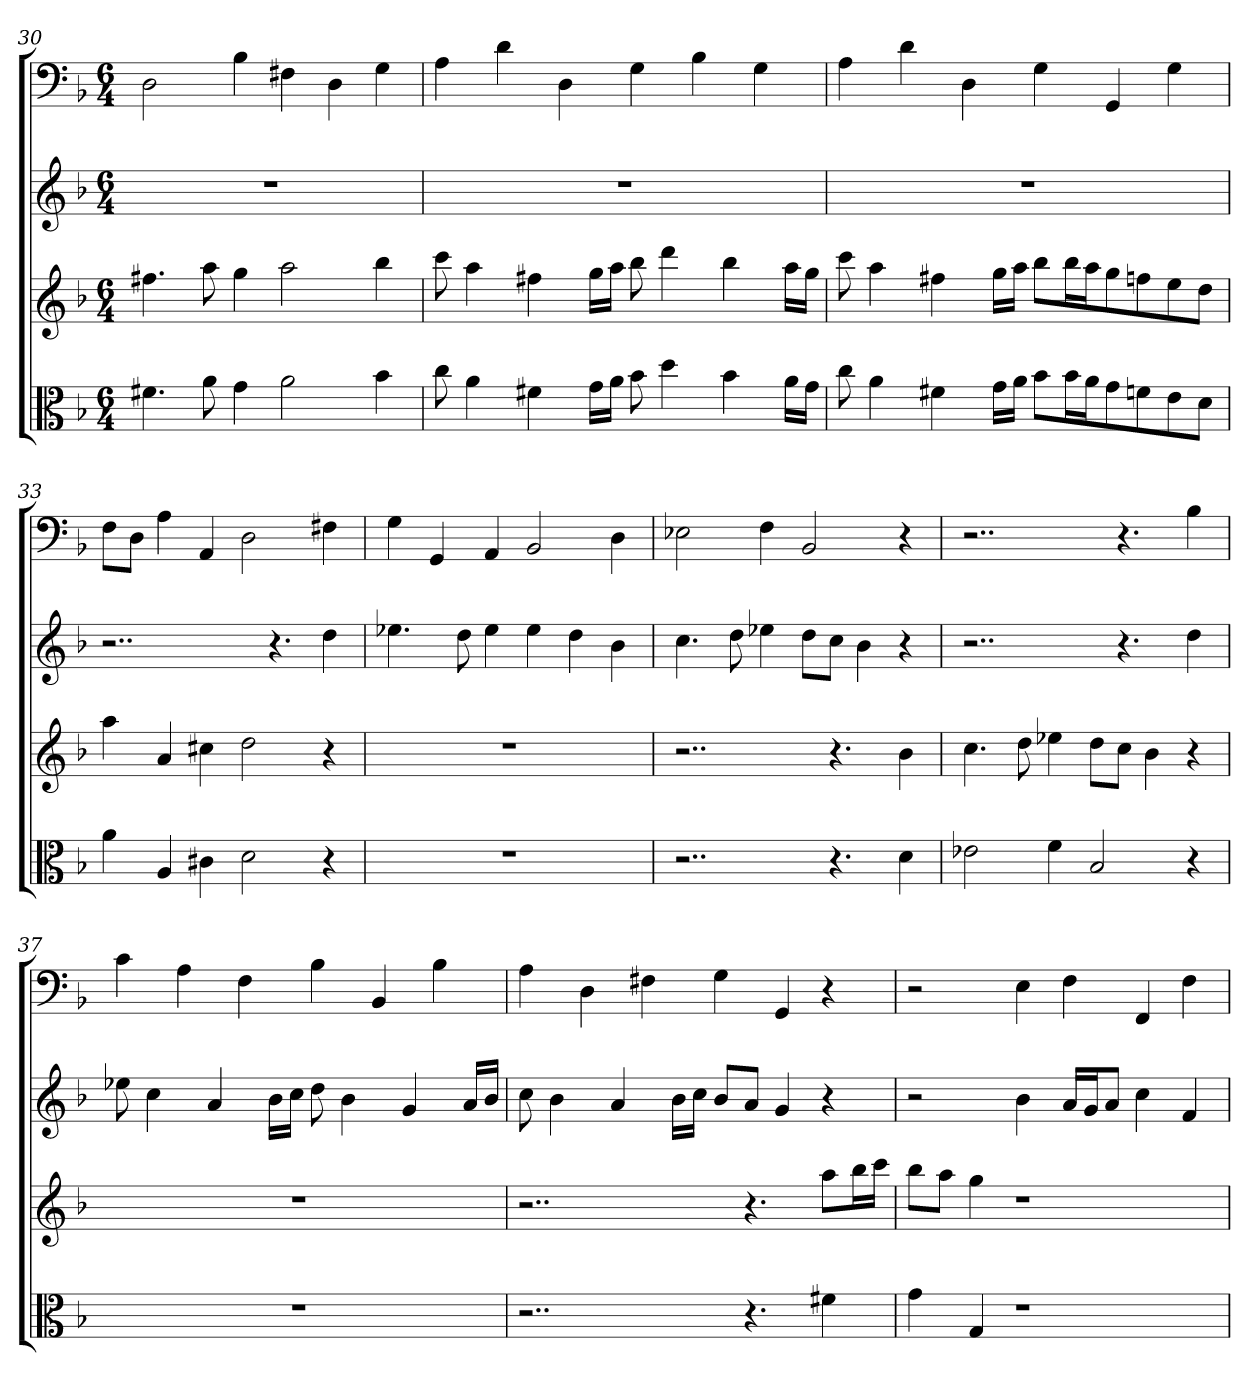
**kern	**kern	**kern	**kern
*part4	*part3	*part2	*part1
*staff4	*staff3	*staff2	*staff1
*clefC3	*	*	*clefF4
*k[b-]	*k[b-]	*k[b-]	*k[b-]
*d:	*d:	*d:	*d:
*M6/4	*M6/4	*M6/4	*M6/4
=30	=30	=30	=30
4.f#X	4.ff#X	1.r	2D
8a	8aa	.	.
4g	4gg	.	4B-
2a	2aa	.	4F#X
.	.	.	4D
4b-	4bb-	.	4G
=31	=31	=31	=31
8cc	8ccc	1.r	4A
4a	4aa	.	.
.	.	.	4d
4f#X	4ff#X	.	.
.	.	.	4D
16g\LL	16ggLL	.	.
16a\JJ	16aaJJ	.	.
8b-	8bb-	.	4G
4dd	4ddd	.	.
.	.	.	4B-
4b-	4bb-	.	.
.	.	.	4G
16a\LL	16aaLL	.	.
16g\JJ	16ggJJ	.	.
=32	=32	=32	=32
8cc	8ccc	1.r	4A
4a	4aa	.	.
.	.	.	4d
4f#X	4ff#X	.	.
.	.	.	4D
16g\LL	16ggLL	.	.
16a\JJ	16aaJJ	.	.
8b-\L	8bb-L	.	4G
16b-\L	16bb-L	.	.
16a\J	16aaJ	.	.
8g\	8gg	.	4GG
8fn\	8ffn	.	.
8e\	8ee	.	4G
8d\J	8ddJ	.	.
=33	=33	=33	=33
4a	4aa	2..r	8F\L
.	.	.	8D\J
4A	4a	.	4A
4c#X	4cc#X	.	4AA
2d	2dd	.	2D
.	.	4.r	.
4r	4r	4dd	4F#X
=34	=34	=34	=34
1.r	1.r	4.ee-X	4G
.	.	.	4GG
.	.	8dd	.
.	.	4ee-	4AA
.	.	4ee-	2BB-
.	.	4dd	.
.	.	4b-	4D
=35	=35	=35	=35
2..r	2..r	4.cc	2E-X
.	.	8dd	.
.	.	4ee-X	4F
.	.	8ddL	2BB-
4.r	4.r	8ccJ	.
.	.	4b-	.
4d	4b-	4r	4r
=36	=36	=36	=36
2e-X	4.cc	2..r	2..r
.	8dd	.	.
4f	4ee-X	.	.
2B-	8ddL	.	.
.	8ccJ	4.r	4.r
.	4b-	.	.
4r	4r	4dd	4B-
=37	=37	=37	=37
1.r	1.r	8ee-X	4c
.	.	4cc	.
.	.	.	4A
.	.	4a	.
.	.	.	4F
.	.	16b-LL	.
.	.	16ccJJ	.
.	.	8dd	4B-
.	.	4b-	.
.	.	.	4BB-
.	.	4g	.
.	.	.	4B-
.	.	16aLL	.
.	.	16b-JJ	.
=38	=38	=38	=38
2..r	2..r	8cc	4A
.	.	4b-	.
.	.	.	4D
.	.	4a	.
.	.	.	4F#X
.	.	16b-LL	.
.	.	16ccJJ	.
.	.	8b-L	4G
4.r	4.r	8aJ	.
.	.	4g	4GG
4f#X	8aaL	4r	4r
.	16bb-L	.	.
.	16cccJJ	.	.
=39	=39	=39	=39
4g	8bb-L	2r	2r
.	8aaJ	.	.
4G	4gg	.	.
1r	1r	4b-	4E
.	.	16aLL	4F
.	.	16gJ	.
.	.	8aJ	.
.	.	4cc	4FF
.	.	4f	4F
=	=	=	=
*-	*-	*-	*-
